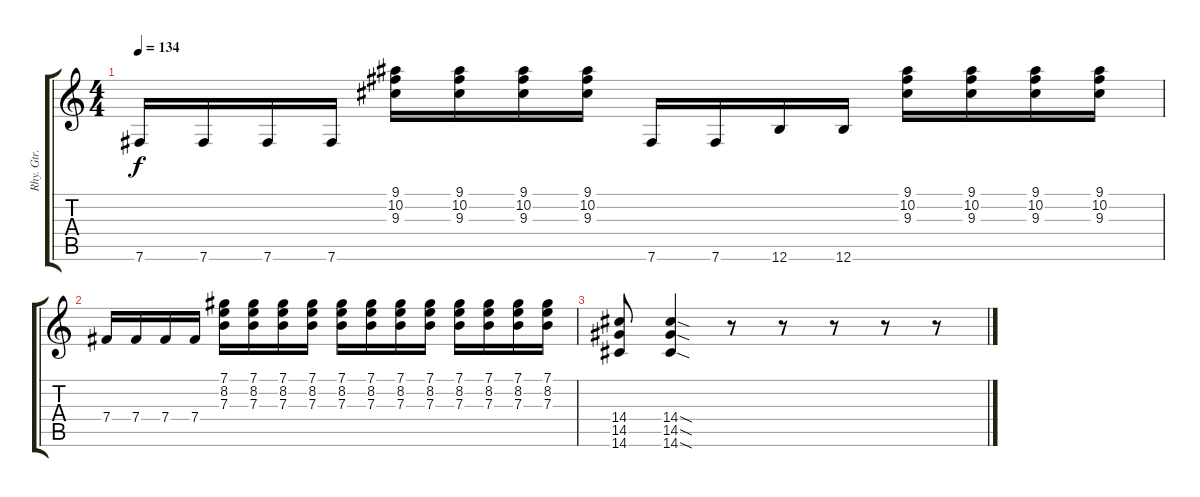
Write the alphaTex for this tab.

\track ("Rhy. Gtr. 1" "Rhy. Gtr. ") {instrument distortionguitar}
\staff {score tabs}
\tuning (Db4 Ab3 E3 B2 Gb2 B1) {hide}
\ts (4 4)
\tempo 134
\clef g2
\ks c
7.6.16{dy f} 7.6.16 7.6.16 7.6.16 (9.1 10.2 9.3).16 (9.1 10.2 9.3).16 (9.1 10.2 9.3).16 (9.1 10.2 9.3).16 7.6.16 7.6.16 12.6.16 12.6.16 (9.1 10.2 9.3).16 (9.1 10.2 9.3).16 (9.1 10.2 9.3).16 (9.1 10.2 9.3).16 |
7.4.16 7.4.16 7.4.16 7.4.16 (7.1 8.2 7.3).16 (7.1 8.2 7.3).16 (7.1 8.2 7.3).16 (7.1 8.2 7.3).16 (7.1 8.2 7.3).16 (7.1 8.2 7.3).16 (7.1 8.2 7.3).16 (7.1 8.2 7.3).16 (7.1 8.2 7.3).16 (7.1 8.2 7.3).16 (7.1 8.2 7.3).16 (7.1 8.2 7.3).16 |
(14.4 14.5 14.6).8 (14.4{sod} 14.5{sod} 14.6{sod}).4 r.8 r.8 r.8 r.8 r.8
